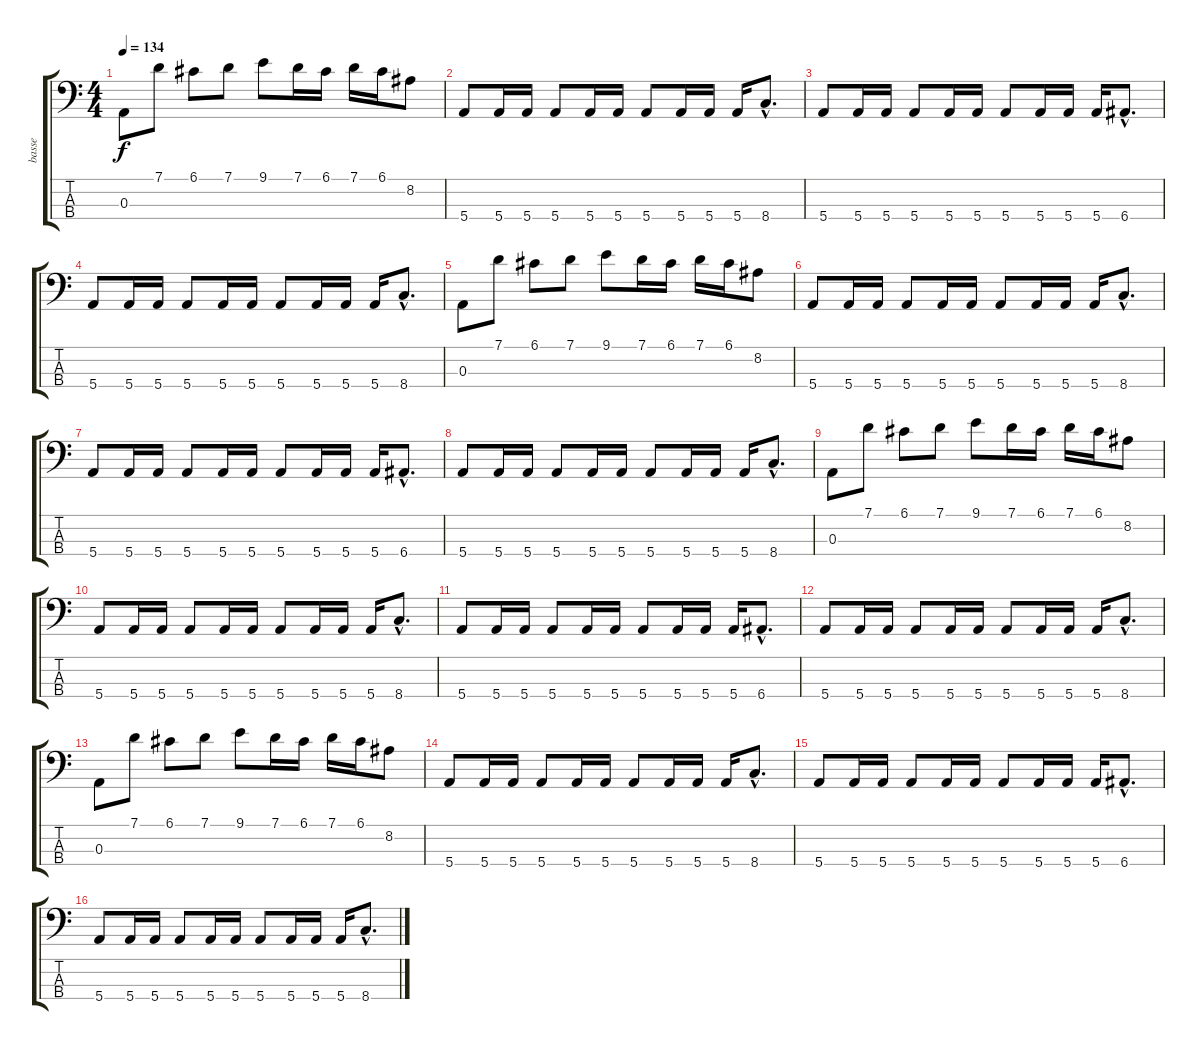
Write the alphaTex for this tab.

\track ("basse" "basse") {instrument electricbassfinger}
\staff {score tabs}
\tuning (G2 D2 A1 E1) {hide}
\ts (4 4)
\tempo 134
\clef f4
\ks c
0.3.8{dy f} 7.1.8 6.1.8 7.1.8 9.1.8 7.1.16 6.1.16 7.1.16 6.1.16 8.2.8 |
5.4.8 5.4.16 5.4.16 5.4.8 5.4.16 5.4.16 5.4.8 5.4.16 5.4.16 5.4.16 8.4{hac}.8{d} |
5.4.8 5.4.16 5.4.16 5.4.8 5.4.16 5.4.16 5.4.8 5.4.16 5.4.16 5.4.16 6.4{hac}.8{d} |
5.4.8 5.4.16 5.4.16 5.4.8 5.4.16 5.4.16 5.4.8 5.4.16 5.4.16 5.4.16 8.4{hac}.8{d} |
0.3.8 7.1.8 6.1.8 7.1.8 9.1.8 7.1.16 6.1.16 7.1.16 6.1.16 8.2.8 |
5.4.8 5.4.16 5.4.16 5.4.8 5.4.16 5.4.16 5.4.8 5.4.16 5.4.16 5.4.16 8.4{hac}.8{d} |
5.4.8 5.4.16 5.4.16 5.4.8 5.4.16 5.4.16 5.4.8 5.4.16 5.4.16 5.4.16 6.4{hac}.8{d} |
5.4.8 5.4.16 5.4.16 5.4.8 5.4.16 5.4.16 5.4.8 5.4.16 5.4.16 5.4.16 8.4{hac}.8{d} |
0.3.8 7.1.8 6.1.8 7.1.8 9.1.8 7.1.16 6.1.16 7.1.16 6.1.16 8.2.8 |
5.4.8 5.4.16 5.4.16 5.4.8 5.4.16 5.4.16 5.4.8 5.4.16 5.4.16 5.4.16 8.4{hac}.8{d} |
5.4.8 5.4.16 5.4.16 5.4.8 5.4.16 5.4.16 5.4.8 5.4.16 5.4.16 5.4.16 6.4{hac}.8{d} |
5.4.8 5.4.16 5.4.16 5.4.8 5.4.16 5.4.16 5.4.8 5.4.16 5.4.16 5.4.16 8.4{hac}.8{d} |
0.3.8 7.1.8 6.1.8 7.1.8 9.1.8 7.1.16 6.1.16 7.1.16 6.1.16 8.2.8 |
5.4.8 5.4.16 5.4.16 5.4.8 5.4.16 5.4.16 5.4.8 5.4.16 5.4.16 5.4.16 8.4{hac}.8{d} |
5.4.8 5.4.16 5.4.16 5.4.8 5.4.16 5.4.16 5.4.8 5.4.16 5.4.16 5.4.16 6.4{hac}.8{d} |
5.4.8 5.4.16 5.4.16 5.4.8 5.4.16 5.4.16 5.4.8 5.4.16 5.4.16 5.4.16 8.4{hac}.8{d}
